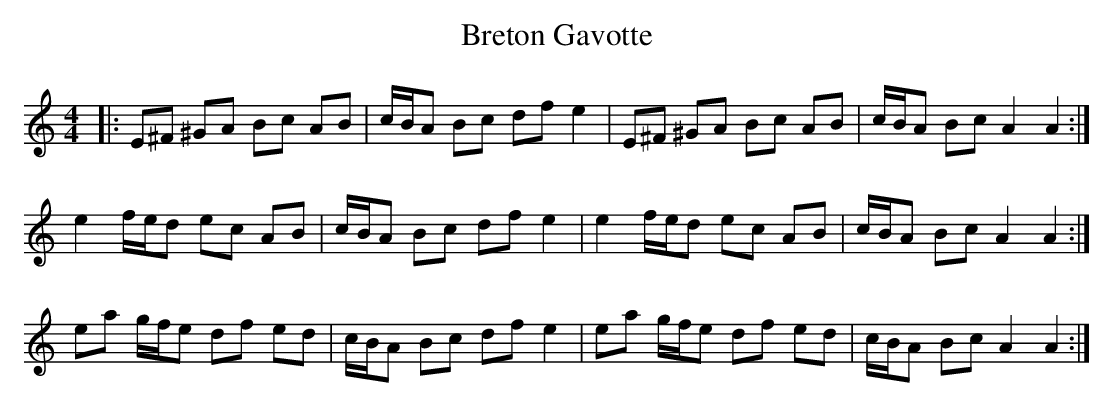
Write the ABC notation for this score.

X:1
T: Breton Gavotte
M: 4/4
L: 1/8
K: Amin
|:E^F ^GA Bc AB|c/B/A Bc df e2|E^F ^GA Bc AB|c/B/A Bc A2 A2:|
e2 f/e/d ec AB|c/B/A Bc df e2|e2 f/e/d ec AB|c/B/A Bc A2 A2:|
ea g/f/e df ed|c/B/A Bc df e2|ea g/f/e df ed|c/B/A Bc A2 A2:|
